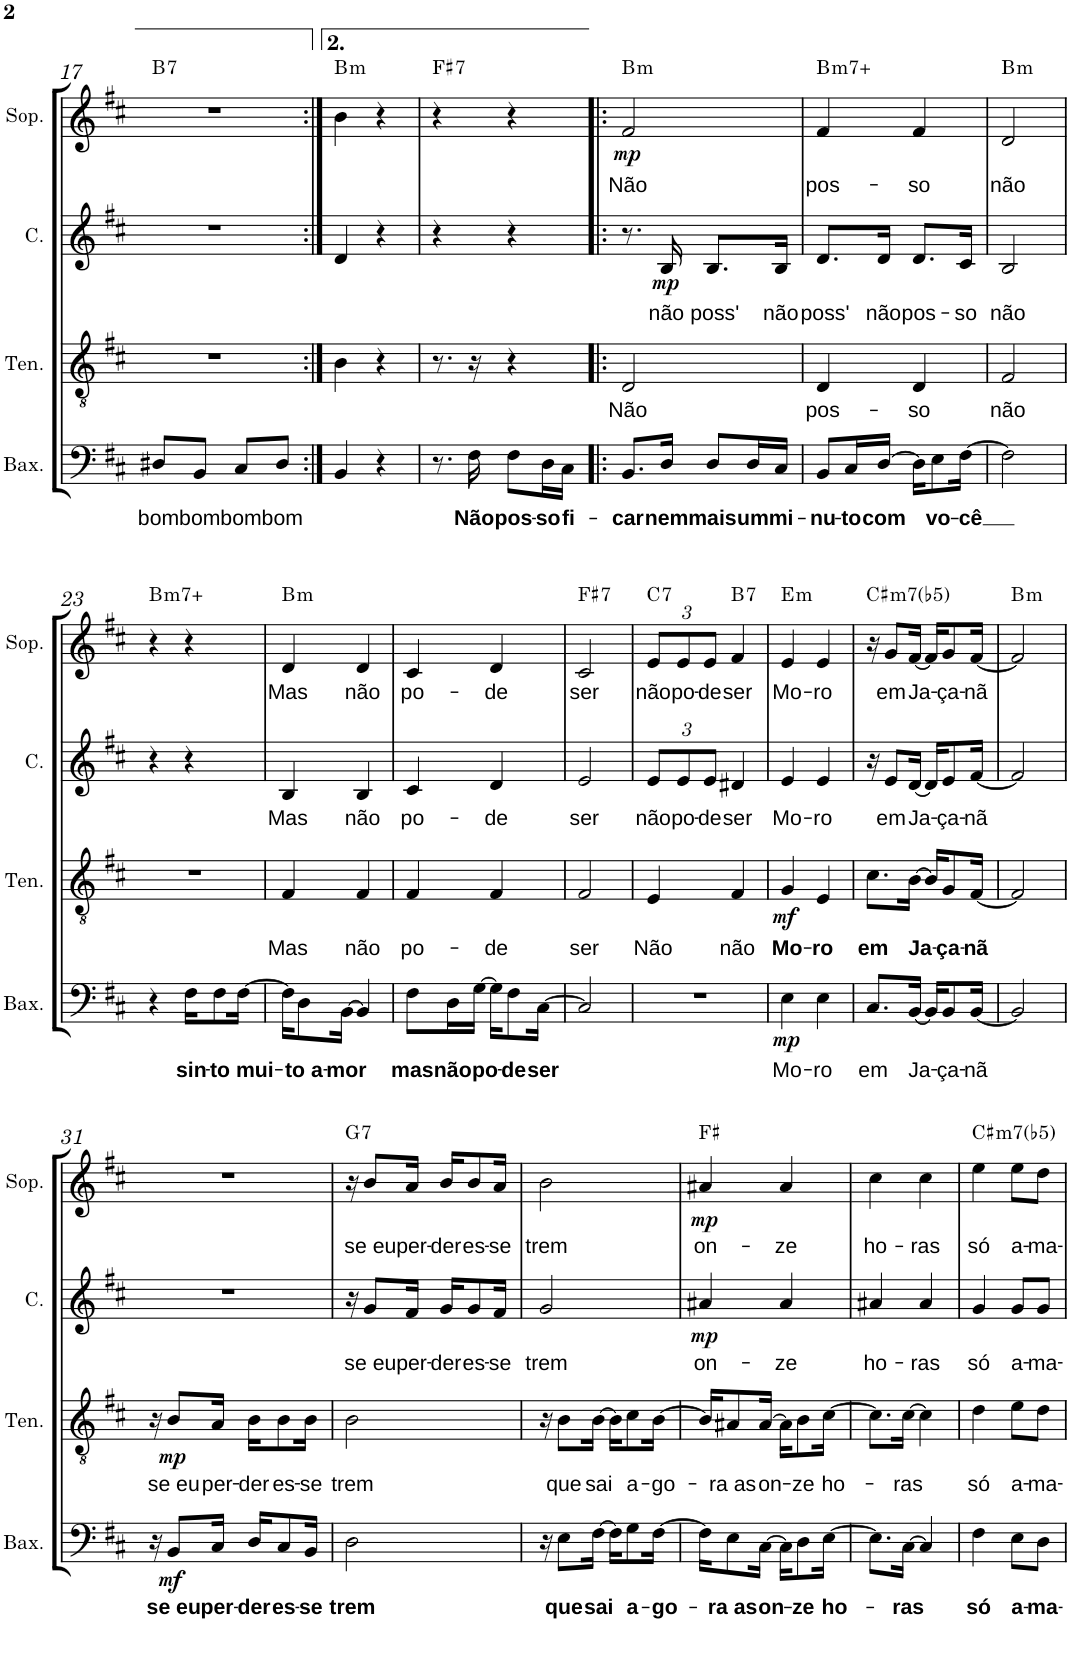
**kern	**text	**dynam	**kern	**text	**dynam	**kern	**text	**dynam	**kern	**text	**dynam	**harte
*part4	*part4	*part4	*part3	*part3	*part3	*part2	*part2	*part2	*part1	*part1	*part1	*part1
*staff4	*staff4	*staff4	*staff3	*staff3	*staff3	*staff2	*staff2	*staff2	*staff1	*staff1	*staff1	*
*I"Baixo	*	*	*I"Tenor	*	*	*I"Contralto	*	*	*I"Soprano	*	*	*
*I'Bax.	*	*	*I'Ten.	*	*	*I'C.	*	*	*I'Sop.	*	*	*
!!LO:PB:g=z
*clefF4	*	*	*clefGv2	*	*	*clefG2	*	*	*clefG2	*	*	*
*k[f#c#]	*	*	*k[f#c#]	*	*	*k[f#c#]	*	*	*k[f#c#]	*	*	*
*M2/4	*	*	*M2/4	*	*	*M2/4	*	*	*M2/4	*	*	*
=17	=17	=17	=17	=17	=17	=17	=17	=17	=17	=17	=17	=17
!	!LO:LY:b	!	!	!	!	!	!	!	!	!	!	!LO:H:kt=7
8D#X/L	bom	.	2r	.	.	2r	.	.	2r	.	.	B:7
!	!LO:LY:b	!	!	!	!	!	!	!	!	!	!	!
8BB/J	bom	.	.	.	.	.	.	.	.	.	.	.
!	!LO:LY:b	!	!	!	!	!	!	!	!	!	!	!
8C#/L	bom	.	.	.	.	.	.	.	.	.	.	.
!	!LO:LY:b	!	!	!	!	!	!	!	!	!	!	!
8D#/J	bom	.	.	.	.	.	.	.	.	.	.	.
=18:|!	=18:|!	=18:|!	=18:|!	=18:|!	=18:|!	=18:|!	=18:|!	=18:|!	=18:|!	=18:|!	=18:|!	=18:|!
!	!	!	!	!	!	!	!	!	!	!	!	!LO:H:kt=m
4BB/	.	.	4B\	.	.	4d/	.	.	4b\	.	.	B:min
4r	.	.	4r	.	.	4r	.	.	4r	.	.	.
=19	=19	=19	=19	=19	=19	=19	=19	=19	=19	=19	=19	=19
!	!	!	!	!	!	!	!	!	!	!	!	!LO:H:kt=7
8.r	.	.	8.r	.	.	4r	.	.	4r	.	.	F#:7
!	!LO:LY:b	!	!	!	!	!	!	!	!	!	!	!
16F#\	Não	.	16r	.	.	.	.	.	.	.	.	.
!	!LO:LY:b	!	!	!	!	!	!	!	!	!	!	!
8F#\L	pos-	.	4r	.	.	4r	.	.	4r	.	.	.
!	!LO:LY:b	!	!	!	!	!	!	!	!	!	!	!
16D\L	-so	.	.	.	.	.	.	.	.	.	.	.
!	!LO:LY:b	!	!	!	!	!	!	!	!	!	!	!
16C#\JJ	fi-	.	.	.	.	.	.	.	.	.	.	.
=20!|:	=20!|:	=20!|:	=20!|:	=20!|:	=20!|:	=20!|:	=20!|:	=20!|:	=20!|:	=20!|:	=20!|:	=20!|:
!	!LO:LY:b	!	!	!LO:LY:b	!	!	!	!	!	!LO:LY:b	!LO:DY:b	!LO:H:kt=m
8.BB/L	-car	.	2D/	Não	.	8.r	.	.	2f#/	Não	mp	B:min
!	!LO:LY:b	!	!	!	!	!	!LO:LY:b	!LO:DY:b	!	!	!	!
16D/Jk	nem	.	.	.	.	16B/	não	mp	.	.	.	.
!	!LO:LY:b	!	!	!	!	!	!LO:LY:b	!	!	!	!	!
8D/L	mais	.	.	.	.	8.B/L	poss'	.	.	.	.	.
!	!LO:LY:b	!	!	!	!	!	!	!	!	!	!	!
16D/L	um	.	.	.	.	.	.	.	.	.	.	.
!	!LO:LY:b	!	!	!	!	!	!LO:LY:b	!	!	!	!	!
16C#/JJ	mi-	.	.	.	.	16B/Jk	não	.	.	.	.	.
=21	=21	=21	=21	=21	=21	=21	=21	=21	=21	=21	=21	=21
!	!LO:LY:b	!	!	!LO:LY:b	!	!	!LO:LY:b	!	!	!LO:LY:b	!	!LO:H:kt=m7
8BB/L	-nu-	.	4D/	pos-	.	8.d/L	poss'	.	4f#/	pos-	.	B:(b3,#5,b7)
!	!LO:LY:b	!	!	!	!	!	!	!	!	!	!	!
16C#/L	-to	.	.	.	.	.	.	.	.	.	.	.
!	!LO:LY:b	!	!	!	!	!	!LO:LY:b	!	!	!	!	!
[16D/JJ	com	.	.	.	.	16d/Jk	não	.	.	.	.	.
!	!	!	!	!LO:LY:b	!	!	!LO:LY:b	!	!	!LO:LY:b	!	!
16D\KL]	.	.	4D/	-so	.	8.d/L	pos-	.	4f#/	-so	.	.
!	!LO:LY:b	!	!	!	!	!	!	!	!	!	!	!
8E\	vo-	.	.	.	.	.	.	.	.	.	.	.
!	!LO:LY:b	!	!	!	!	!	!LO:LY:b	!	!	!	!	!
[16F#\Jk	-cê	.	.	.	.	16c#/Jk	-so	.	.	.	.	.
=22	=22	=22	=22	=22	=22	=22	=22	=22	=22	=22	=22	=22
!	!	!	!	!LO:LY:b	!	!	!LO:LY:b	!	!	!LO:LY:b	!	!LO:H:kt=m
2F#\]	.	.	2F#/	não	.	2B/	não	.	2d/	não	.	B:min
!!LO:LB:g=z
=23	=23	=23	=23	=23	=23	=23	=23	=23	=23	=23	=23	=23
!	!	!	!	!	!	!	!	!	!	!	!	!LO:H:kt=m7
4r	.	.	2r	.	.	4r	.	.	4r	.	.	B:(b3,#5,b7)
!	!LO:LY:b	!	!	!	!	!	!	!	!	!	!	!
16F#\KL	sin-	.	.	.	.	4r	.	.	4r	.	.	.
!	!LO:LY:b	!	!	!	!	!	!	!	!	!	!	!
8F#\	-to	.	.	.	.	.	.	.	.	.	.	.
!	!LO:LY:b	!	!	!	!	!	!	!	!	!	!	!
[16F#\Jk	mui-	.	.	.	.	.	.	.	.	.	.	.
=24	=24	=24	=24	=24	=24	=24	=24	=24	=24	=24	=24	=24
!	!	!	!	!LO:LY:b	!	!	!LO:LY:b	!	!	!LO:LY:b	!	!LO:H:kt=m
16F#\KL]	.	.	4F#/	Mas	.	4B/	Mas	.	4d/	Mas	.	B:min
!	!LO:LY:b	!	!	!	!	!	!	!	!	!	!	!
8D\	-to a-	.	.	.	.	.	.	.	.	.	.	.
!	!LO:LY:b	!	!	!	!	!	!	!	!	!	!	!
[16BB\Jk	-mor	.	.	.	.	.	.	.	.	.	.	.
!	!	!	!	!LO:LY:b	!	!	!LO:LY:b	!	!	!LO:LY:b	!	!
4BB/]	.	.	4F#/	não	.	4B/	não	.	4d/	não	.	.
=25	=25	=25	=25	=25	=25	=25	=25	=25	=25	=25	=25	=25
!	!LO:LY:b	!	!	!LO:LY:b	!	!	!LO:LY:b	!	!	!LO:LY:b	!	!
8F#\L	mas	.	4F#/	po-	.	4c#/	po-	.	4c#/	po-	.	.
!	!LO:LY:b	!	!	!	!	!	!	!	!	!	!	!
16D\L	não	.	.	.	.	.	.	.	.	.	.	.
!	!LO:LY:b	!	!	!	!	!	!	!	!	!	!	!
[16G\JJ	po-	.	.	.	.	.	.	.	.	.	.	.
!	!	!	!	!LO:LY:b	!	!	!LO:LY:b	!	!	!LO:LY:b	!	!
16G\KL]	.	.	4F#/	-de	.	4d/	-de	.	4d/	-de	.	.
!	!LO:LY:b	!	!	!	!	!	!	!	!	!	!	!
8F#\	-de	.	.	.	.	.	.	.	.	.	.	.
!	!LO:LY:b	!	!	!	!	!	!	!	!	!	!	!
[16C#\Jk	ser	.	.	.	.	.	.	.	.	.	.	.
=26	=26	=26	=26	=26	=26	=26	=26	=26	=26	=26	=26	=26
!	!	!	!	!LO:LY:b	!	!	!LO:LY:b	!	!	!LO:LY:b	!	!LO:H:kt=7
2C#/]	.	.	2F#/	ser	.	2e/	ser	.	2c#/	ser	.	F#:7
=27	=27	=27	=27	=27	=27	=27	=27	=27	=27	=27	=27	=27
!	!	!	!	!LO:LY:b	!	!	!	!	!	!	!	!
*	*	*	*	*	*	*Xbrackettup	*	*	*	*	*	*
!	!	!	!	!	!	!	!LO:LY:b	!	!	!	!	!
*	*	*	*	*	*	*	*	*	*Xbrackettup	*	*	*
!	!	!	!	!	!	!	!	!	!	!LO:LY:b	!	!LO:H:kt=7
2r	.	.	4E/	Não	.	12e/L	não	.	12e/L	não	.	C:7
!	!	!	!	!	!	!	!LO:LY:b	!	!	!LO:LY:b	!	!
.	.	.	.	.	.	12e/	po-	.	12e/	po-	.	.
!	!	!	!	!	!	!	!LO:LY:b	!	!	!LO:LY:b	!	!
.	.	.	.	.	.	12e/J	-de	.	12e/J	-de	.	.
!	!	!	!	!LO:LY:b	!	!	!LO:LY:b	!	!	!LO:LY:b	!	!LO:H:kt=7
.	.	.	4F#/	não	.	4d#X/	ser	.	4f#/	ser	.	B:7
=28	=28	=28	=28	=28	=28	=28	=28	=28	=28	=28	=28	=28
!	!LO:LY:b	!LO:DY:b	!	!LO:LY:b	!LO:DY:b	!	!LO:LY:b	!	!	!LO:LY:b	!	!LO:H:kt=m
4E\	Mo-	mp	4G/	Mo-	mf	4e/	Mo-	.	4e/	Mo-	.	E:min
!	!LO:LY:b	!	!	!LO:LY:b	!	!	!LO:LY:b	!	!	!LO:LY:b	!	!
4E\	-ro	.	4E/	-ro	.	4e/	-ro	.	4e/	-ro	.	.
=29	=29	=29	=29	=29	=29	=29	=29	=29	=29	=29	=29	=29
!	!LO:LY:b	!	!	!LO:LY:b	!	!	!	!	!	!	!	!LO:H:kt=m7(b5)
8.C#/L	em	.	8.c#\L	em	.	16r	.	.	16r	.	.	C#:hdim7
!	!	!	!	!	!	!	!LO:LY:b	!	!	!LO:LY:b	!	!
.	.	.	.	.	.	8e/L	em	.	8g/L	em	.	.
!	!LO:LY:b	!	!	!LO:LY:b	!	!	!LO:LY:b	!	!	!LO:LY:b	!	!
[16BB/Jk	Ja-	.	[16B\Jk	Ja-	.	[16d/Jk	Ja-	.	[16f#/Jk	Ja-	.	.
16BB/KL]	.	.	16B/KL]	.	.	16d/KL]	.	.	16f#/KL]	.	.	.
!	!LO:LY:b	!	!	!LO:LY:b	!	!	!LO:LY:b	!	!	!LO:LY:b	!	!
8BB/	-ça-	.	8G/	-ça-	.	8e/	-ça-	.	8g/	-ça-	.	.
!	!LO:LY:b	!	!	!LO:LY:b	!	!	!LO:LY:b	!	!	!LO:LY:b	!	!
[16BB/Jk	-nã	.	[16F#/Jk	-nã	.	[16f#/Jk	-nã	.	[16f#/Jk	-nã	.	.
=30	=30	=30	=30	=30	=30	=30	=30	=30	=30	=30	=30	=30
!	!	!	!	!	!	!	!	!	!	!	!	!LO:H:kt=m
2BB/]	.	.	2F#/]	.	.	2f#/]	.	.	2f#/]	.	.	B:min
!!LO:LB:g=z
=31	=31	=31	=31	=31	=31	=31	=31	=31	=31	=31	=31	=31
16r	.	.	16r	.	.	2r	.	.	2r	.	.	.
!	!LO:LY:b	!LO:DY:b	!	!LO:LY:b	!LO:DY:b	!	!	!	!	!	!	!
8BB/L	se eu	mf	8B/L	se eu	mp	.	.	.	.	.	.	.
!	!LO:LY:b	!	!	!LO:LY:b	!	!	!	!	!	!	!	!
16C#/Jk	per-	.	16A/Jk	per-	.	.	.	.	.	.	.	.
!	!LO:LY:b	!	!	!LO:LY:b	!	!	!	!	!	!	!	!
16D/KL	-der	.	16B\KL	-der	.	.	.	.	.	.	.	.
!	!LO:LY:b	!	!	!LO:LY:b	!	!	!	!	!	!	!	!
8C#/	es-	.	8B\	es-	.	.	.	.	.	.	.	.
!	!LO:LY:b	!	!	!LO:LY:b	!	!	!	!	!	!	!	!
16BB/Jk	-se	.	16B\Jk	-se	.	.	.	.	.	.	.	.
=32	=32	=32	=32	=32	=32	=32	=32	=32	=32	=32	=32	=32
!	!LO:LY:b	!	!	!LO:LY:b	!	!	!	!	!	!	!	!LO:H:kt=7
2D\	trem	.	2B\	trem	.	16r	.	.	16r	.	.	G:7
!	!	!	!	!	!	!	!LO:LY:b	!	!	!LO:LY:b	!	!
.	.	.	.	.	.	8g/L	se eu	.	8b/L	se eu	.	.
!	!	!	!	!	!	!	!LO:LY:b	!	!	!LO:LY:b	!	!
.	.	.	.	.	.	16f#/Jk	per-	.	16a/Jk	per-	.	.
!	!	!	!	!	!	!	!LO:LY:b	!	!	!LO:LY:b	!	!
.	.	.	.	.	.	16g/KL	-der	.	16b/KL	-der	.	.
!	!	!	!	!	!	!	!LO:LY:b	!	!	!LO:LY:b	!	!
.	.	.	.	.	.	8g/	es-	.	8b/	es-	.	.
!	!	!	!	!	!	!	!LO:LY:b	!	!	!LO:LY:b	!	!
.	.	.	.	.	.	16f#/Jk	-se	.	16a/Jk	-se	.	.
=33	=33	=33	=33	=33	=33	=33	=33	=33	=33	=33	=33	=33
!	!	!	!	!	!	!	!LO:LY:b	!	!	!LO:LY:b	!	!
16r	.	.	16r	.	.	2g/	trem	.	2b\	trem	.	.
!	!LO:LY:b	!	!	!LO:LY:b	!	!	!	!	!	!	!	!
8E\L	que	.	8B\L	que	.	.	.	.	.	.	.	.
!	!LO:LY:b	!	!	!LO:LY:b	!	!	!	!	!	!	!	!
[16F#\Jk	sai	.	[16B\Jk	sai	.	.	.	.	.	.	.	.
16F#\KL]	.	.	16B\KL]	.	.	.	.	.	.	.	.	.
!	!LO:LY:b	!	!	!LO:LY:b	!	!	!	!	!	!	!	!
8G\	a-	.	8c#\	a-	.	.	.	.	.	.	.	.
!	!LO:LY:b	!	!	!LO:LY:b	!	!	!	!	!	!	!	!
[16F#\Jk	-go-	.	[16B\Jk	-go-	.	.	.	.	.	.	.	.
=34	=34	=34	=34	=34	=34	=34	=34	=34	=34	=34	=34	=34
!	!	!	!	!	!	!	!LO:LY:b	!LO:DY:b	!	!LO:LY:b	!LO:DY:b	!
16F#\KL]	.	.	16B/KL]	.	.	4a#X/	on-	mp	4a#X/	on-	mp	F#:maj
!	!LO:LY:b	!	!	!LO:LY:b	!	!	!	!	!	!	!	!
8E\	-ra as	.	8A#X/	-ra as	.	.	.	.	.	.	.	.
!	!LO:LY:b	!	!	!LO:LY:b	!	!	!	!	!	!	!	!
[16C#\Jk	on-	.	[16A#/Jk	on-	.	.	.	.	.	.	.	.
!	!	!	!	!	!	!	!LO:LY:b	!	!	!LO:LY:b	!	!
16C#\KL]	.	.	16A#\KL]	.	.	4a#/	-ze	.	4a#/	-ze	.	.
!	!LO:LY:b	!	!	!LO:LY:b	!	!	!	!	!	!	!	!
8D\	-ze	.	8B\	-ze	.	.	.	.	.	.	.	.
!	!LO:LY:b	!	!	!LO:LY:b	!	!	!	!	!	!	!	!
[16E\Jk	ho-	.	[16c#\Jk	ho-	.	.	.	.	.	.	.	.
=35	=35	=35	=35	=35	=35	=35	=35	=35	=35	=35	=35	=35
!	!	!	!	!	!	!	!LO:LY:b	!	!	!LO:LY:b	!	!
8.E\L]	.	.	8.c#\L]	.	.	4a#X/	ho-	.	4cc#\	ho-	.	.
!	!LO:LY:b	!	!	!LO:LY:b	!	!	!	!	!	!	!	!
[16C#\Jk	-ras	.	[16c#\Jk	-ras	.	.	.	.	.	.	.	.
!	!	!	!	!	!	!	!LO:LY:b	!	!	!LO:LY:b	!	!
4C#/]	.	.	4c#\]	.	.	4a#/	-ras	.	4cc#\	-ras	.	.
=36	=36	=36	=36	=36	=36	=36	=36	=36	=36	=36	=36	=36
!	!LO:LY:b	!	!	!LO:LY:b	!	!	!LO:LY:b	!	!	!LO:LY:b	!	!LO:H:kt=m7(b5)
4F#\	só	.	4d\	só	.	4g/	só	.	4ee\	só	.	C#:hdim7
!	!LO:LY:b	!	!	!LO:LY:b	!	!	!LO:LY:b	!	!	!LO:LY:b	!	!
8E\L	a-	.	8e\L	a-	.	8g/L	a-	.	8ee\L	a-	.	.
!	!LO:LY:b	!	!	!LO:LY:b	!	!	!LO:LY:b	!	!	!LO:LY:b	!	!
8D\J	-ma-	.	8d\J	-ma-	.	8g/J	-ma-	.	8dd\J	-ma-	.	.
=	=	=	=	=	=	=	=	=	=	=	=	=
*-	*-	*-	*-	*-	*-	*-	*-	*-	*-	*-	*-	*-
